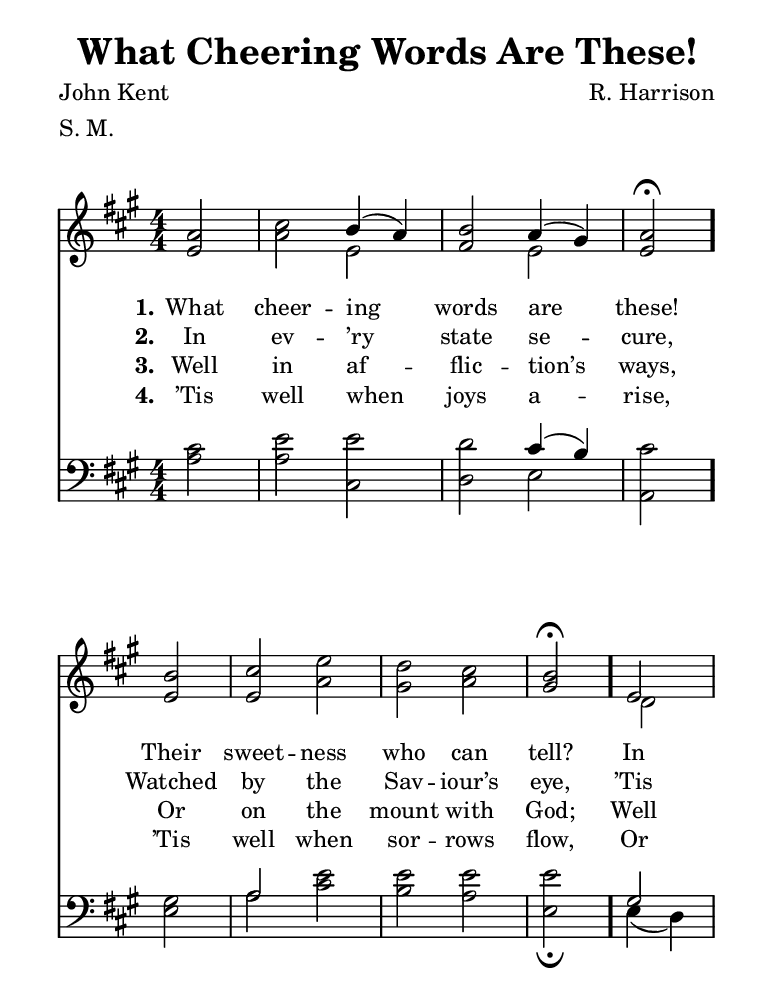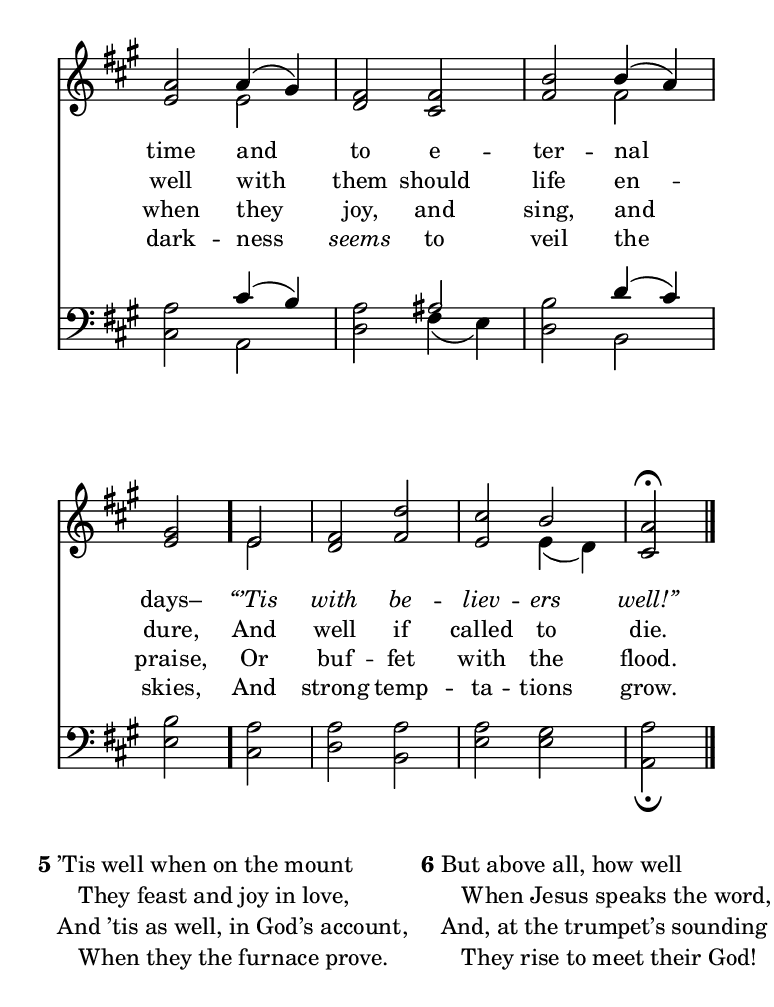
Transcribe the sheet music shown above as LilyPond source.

\include "common/global.ily"
\paper {
  \include "common/paper.ily"
  ragged-bottom = ##t
  system-system-spacing.padding = 8
}

\header{
  hymnnumber = "283"
  title = "What Cheering Words Are These!"
  tunename = "Cambridge"
  meter = "S. M."
  poet = "John Kent"
  composer = "R. Harrison"
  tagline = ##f
}

ta = { \tempo 2=80 }
tb = { \tempo 2=40 }

global = {
  \include "common/overrides.ily"
  \override Staff.TimeSignature.style = #'numbered
  \time 4/4
  \override Score.MetronomeMark.transparent = ##t % hide all fermata changes too
  \ta
  \key a \major
  \partial 2
  \autoBeamOff
}

notesSoprano = {
\global
\relative c'' {

  a2 | cis b4( a) | b2 a4( gis) | \tb a2\fermata \ta
  b2 | cis e | d cis | \tb b\fermata \ta \eogbreak
  e,2 | a a4( gis) | fis2 fis | b b4( a) | gis2
  e2 | fis d' cis b | \tb a\fermata \ta % TODO review this fermata, not in original

  \bar "|."

}
}

notesAlto = {
\global
\relative e' {

  e2 | a e | fis e | e
  e2 | e a | gis a | gis
  d2 | e e | d cis | fis fis | e
  e2 | d fis | e e4( d) | cis2

}
}

notesTenor = {
\global
\relative a {

  cis2 | e e | d cis4( b) | cis2
  gis2 | a e' | e e | e
  gis,2 | a cis4( b) | a2 ais | b d4( cis) | b2
  a2 | a a | a gis | a

}
}

notesBass = {
\global
\relative f {

  a | a cis, | d e | a,
  e'2 | a cis | b a | e_\fermata
  e4( d) | cis2 a | d fis4( e) | d2 b | e
  cis2 | d b | e e | a,_\fermata

}
}

wordsA = \lyricmode {
\set stanza = "1."

What cheer -- ing words are these! \bar "."
Their sweet -- ness who can tell? \bar "."
In time and to e -- ter -- nal days– \bar "."
\italicsOn “’Tis with be -- liev -- ers well!” \italicsOff \bar "."

}

wordsB = \lyricmode {
\set stanza = "2."

In ev -- ’ry state se -- cure,
Watched by the Sav -- iour’s eye,
’Tis well with them should life en -- dure,
And well if called to die.

}

wordsC = \lyricmode {
\set stanza = "3."

Well in af -- flic -- tion’s ways,
Or on the mount with God;
Well when they joy, and sing, and praise,
Or buf -- fet with the flood.

}

wordsD = \lyricmode {
\set stanza = "4."

’Tis well when joys a -- rise,
’Tis well when sor -- rows flow,
Or dark -- ness \italicsOn seems \italicsOff to veil the skies,
And strong temp -- ta -- tions grow.

}

wordsE = \markuplist {

\line { ’Tis well when on the mount }
\line { { \hspace #2 } They feast and joy in love, }
\line { And ’tis as well, in God’s account, }
\line { { \hspace #2 } When they the furnace prove. }

}

wordsF = \markuplist {

\line { But above all, how well }
\line { { \hspace #2 } When Jesus speaks the word, }
\line { And, at the trumpet’s sounding swell, }
\line { { \hspace #2 } They rise to meet their God! }

}

\score {
  \context ChoirStaff <<
    \context Staff = upper <<
      \set Staff.autoBeaming = ##f
      \set ChoirStaff.systemStartDelimiter = #'SystemStartBar
      \set ChoirStaff.printPartCombineTexts = ##f
      \partcombine #'(2 . 9) \notesSoprano \notesAlto
      \context NullVoice = sopranos { \voiceOne << \notesSoprano >> }
      \context Lyrics = one   \lyricsto sopranos \wordsA
      \context Lyrics = two   \lyricsto sopranos \wordsB
      \context Lyrics = three \lyricsto sopranos \wordsC
      \context Lyrics = four  \lyricsto sopranos \wordsD
    >>
    \context Staff = men <<
      \set Staff.autoBeaming = ##f
      \clef bass
      \set ChoirStaff.printPartCombineTexts = ##f
      \partcombine #'(2 . 9) \notesTenor \notesBass
    >>
  >>
  \layout {
    \include "common/layout.ily"
  }
  \midi{
    \include "common/midi.ily"
  }
}

\noPageBreak

\markup { \fill-line {
  \hspace #0.1
  \line{ \bold 5 \column { \wordsE } }
  \hspace #0.1
  \line{ \bold 6 \column { \wordsF } }
  \hspace #0.1
} }

\version "2.19.49"  % necessary for upgrading to future LilyPond versions.

% vi:set et ts=2 sw=2 ai nocindent syntax=lilypond:
